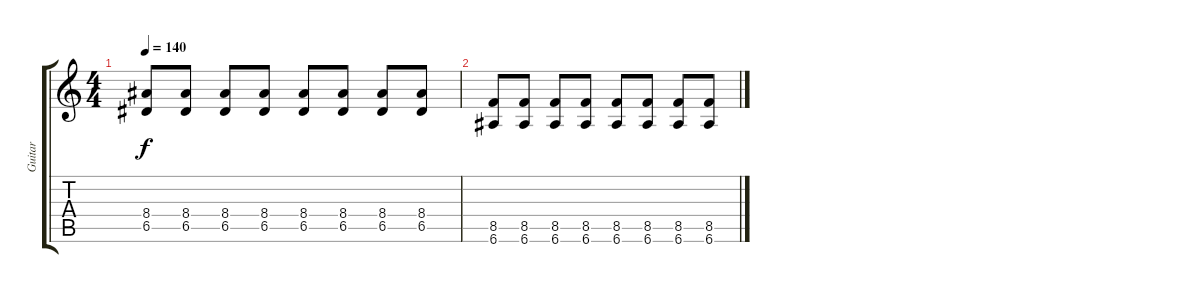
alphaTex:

\track ("Guitar" "Guitar") {instrument distortionguitar}
\staff {score tabs}
\tuning (E4 B3 G3 D3 A2 E2) {hide}
\ts (4 4)
\tempo 140
\clef g2
\ks c
(8.4 6.5).8{dy f} (8.4 6.5).8 (8.4 6.5).8 (8.4 6.5).8 (8.4 6.5).8 (8.4 6.5).8 (8.4 6.5).8 (8.4 6.5).8 |
(8.5 6.6).8 (8.5 6.6).8 (8.5 6.6).8 (8.5 6.6).8 (8.5 6.6).8 (8.5 6.6).8 (8.5 6.6).8 (8.5 6.6).8
